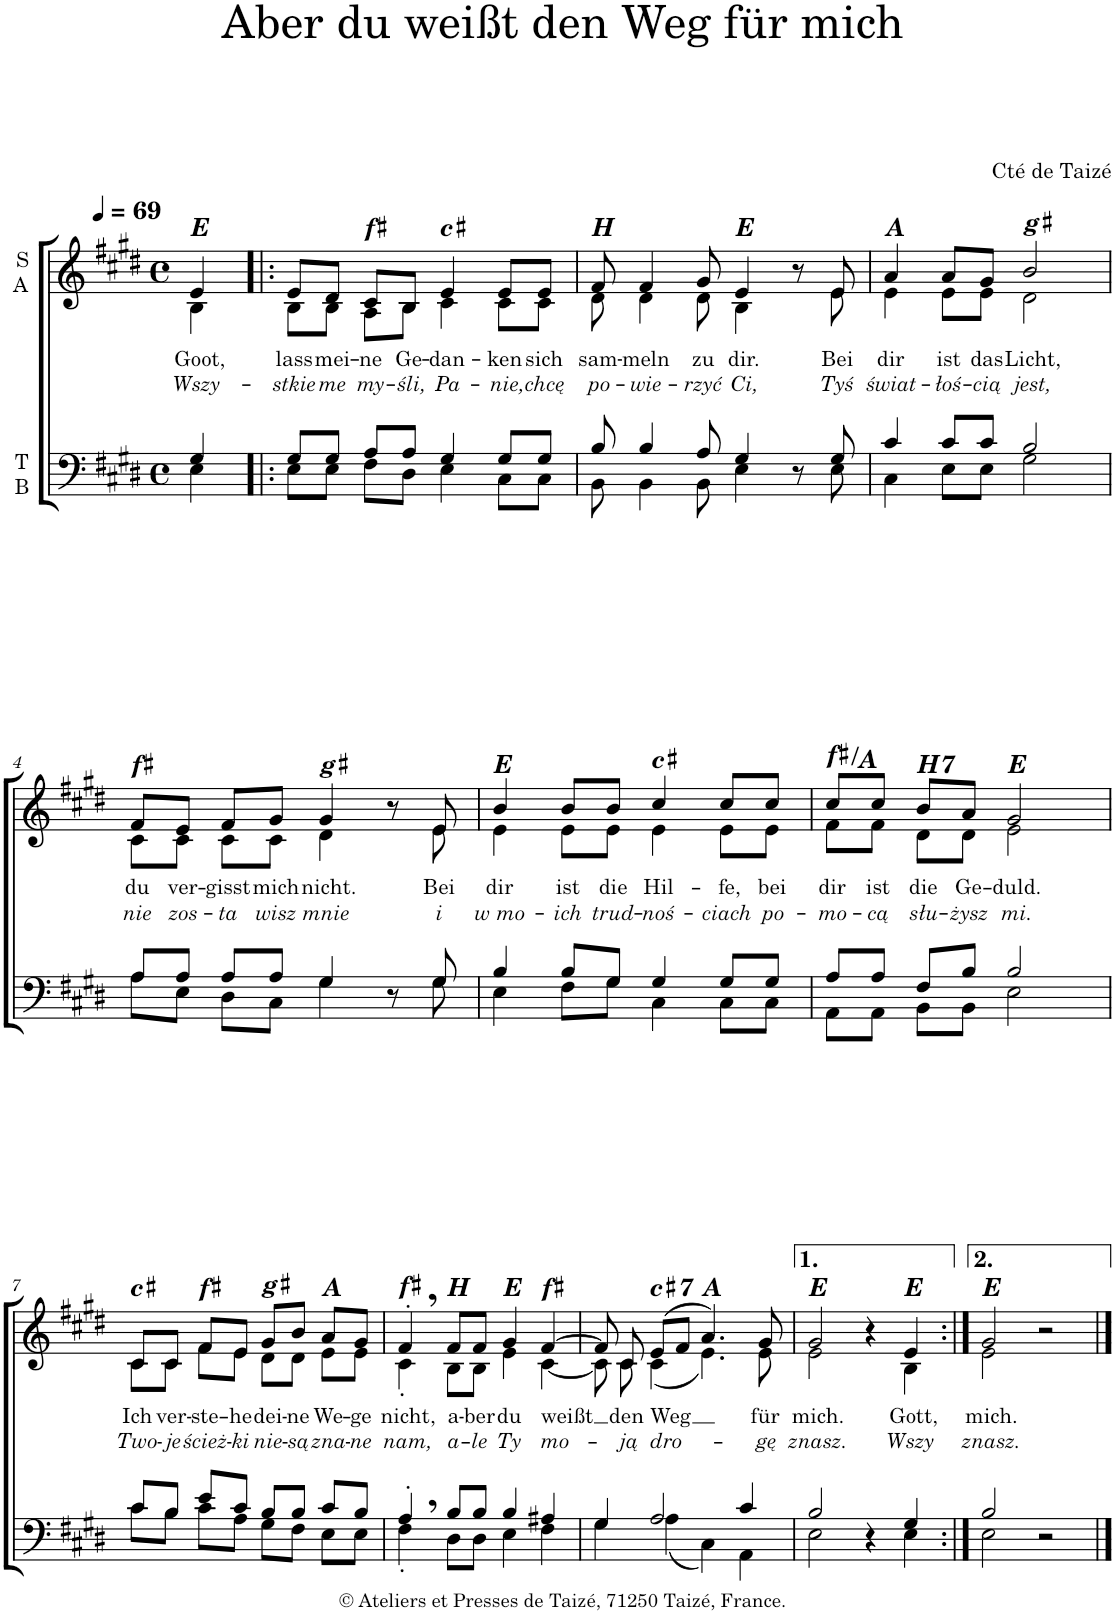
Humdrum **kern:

**kern	**kern	**text	**text	**harte
*part2	*part1	*part1	*part1	*part1
*staff2	*staff1	*staff1	*staff1	*
*I"T B	*I"S A	*	*	*
*clefF4	*clefG2	*	*	*
*k[f#c#g#d#]	*k[f#c#g#d#]	*	*	*
*M4/4	*M4/4	*	*	*
*met(c)	*met(c)	*	*	*
*MM69	*MM69	*	*	*
=	=	=	=	=
*^	*	*	*	*
!	!	!	!LO:LY:b	!LO:LY:b	!
*	*	*^	*	*	*
4G#/	4E\	4e/	4B\	Goot,	Wszy-	E:maj
=1!|:	=1!|:	=1!|:	=1!|:	=1!|:	=1!|:	=1!|:
!	!	!	!	!LO:LY:b	!LO:LY:b	!
8G#/L	8E\L	8e/L	8B\L	lass	-stkie	.
!	!	!	!	!LO:LY:b	!LO:LY:b	!
8G#/J	8E\J	8d#/J	8B\J	mei-	me	.
!	!	!	!	!LO:LY:b	!LO:LY:b	!
8A/L	8F#\L	8c#/L	8A\L	-ne	my-	F#:min
!	!	!	!	!LO:LY:b	!LO:LY:b	!
8A/J	8D#\J	8B/J	8B\J	Ge-	-śli,	.
!	!	!	!	!LO:LY:b	!LO:LY:b	!
4G#/	4E\	4e/	4c#\	-dan-	Pa-	C#:min
!	!	!	!	!LO:LY:b	!LO:LY:b	!
8G#/L	8C#\L	8e/L	8c#\L	-ken	-nie,	.
!	!	!	!	!LO:LY:b	!LO:LY:b	!
8G#/J	8C#\J	8e/J	8c#\J	sich	chcę	.
=2	=2	=2	=2	=2	=2	=2
!	!	!	!	!LO:LY:b	!LO:LY:b	!
8B/	8BB\	8f#/	8d#\	sam-	po-	B:maj
!	!	!	!	!LO:LY:b	!LO:LY:b	!
4B/	4BB\	4f#/	4d#\	-meln	-wie-	.
!	!	!	!	!LO:LY:b	!LO:LY:b	!
8A/	8BB\	8g#/	8d#\	zu	-rzyć	.
!	!	!	!	!LO:LY:b	!LO:LY:b	!
4G#/	4E\	4e/	4B\	dir.	Ci,	E:maj
8r	8r	8r	8r	.	.	.
!	!	!	!	!LO:LY:b	!LO:LY:b	!
8G#/	8E\	8e/	8e\	Bei	Tyś	.
=3	=3	=3	=3	=3	=3	=3
!	!	!	!	!LO:LY:b	!LO:LY:b	!
4c#/	4C#\	4a/	4e\	dir	świat-	A:maj
!	!	!	!	!LO:LY:b	!LO:LY:b	!
8c#/L	8E\L	8a/L	8e\L	ist	-łoś-	.
!	!	!	!	!LO:LY:b	!LO:LY:b	!
8c#/J	8E\J	8g#/J	8e\J	das	-cią	.
!	!	!	!	!LO:LY:b	!LO:LY:b	!
2B/	2G#\	2b/	2d#\	Licht,	jest,	G#:min
!!LO:LB:g=z	!!
=4	=4	=4	=4	=4	=4	=4
!	!	!	!	!LO:LY:b	!LO:LY:b	!
8A/L	8A\L	8f#/L	8c#\L	du	nie	F#:min
!	!	!	!	!LO:LY:b	!LO:LY:b	!
8A/J	8E\J	8e/J	8c#\J	ver-	zos-	.
!	!	!	!	!LO:LY:b	!LO:LY:b	!
8A/L	8D#\L	8f#/L	8c#\L	-gisst	-ta	.
!	!	!	!	!LO:LY:b	!LO:LY:b	!
8A/J	8C#\J	8g#/J	8c#\J	mich	wisz	.
!	!	!	!	!LO:LY:b	!LO:LY:b	!
4G#/	4G#\	4g#/	4d#\	nicht.	mnie	G#:min
8r	8r	8r	8r	.	.	.
!	!	!	!	!LO:LY:b	!LO:LY:b	!
8G#/	8G#\	8e/	8e\	Bei	i	.
=5	=5	=5	=5	=5	=5	=5
!	!	!	!	!LO:LY:b	!LO:LY:b	!
4B/	4E\	4b/	4e\	dir	w mo-	E:maj
!	!	!	!	!LO:LY:b	!LO:LY:b	!
8B/L	8F#\L	8b/L	8e\L	ist	-ich	.
!	!	!	!	!LO:LY:b	!LO:LY:b	!
8G#/J	8G#\J	8b/J	8e\J	die	trud-	.
!	!	!	!	!LO:LY:b	!LO:LY:b	!
4G#/	4C#\	4cc#/	4e\	Hil-	-noś-	C#:min
!	!	!	!	!LO:LY:b	!LO:LY:b	!
8G#/L	8C#\L	8cc#/L	8e\L	-fe,	-ciach	.
!	!	!	!	!LO:LY:b	!LO:LY:b	!
8G#/J	8C#\J	8cc#/J	8e\J	bei	po-	.
=6	=6	=6	=6	=6	=6	=6
!	!	!	!	!LO:LY:b	!LO:LY:b	!
8A/L	8AA\L	8cc#/L	8f#\L	dir	-mo-	F#:min/b3
!	!	!	!	!LO:LY:b	!LO:LY:b	!
8A/J	8AA\J	8cc#/J	8f#\J	ist	-cą	.
!	!	!	!	!LO:LY:b	!LO:LY:b	!LO:H:kt=7
8F#/L	8BB\L	8b/L	8d#\L	die	słu-	B:7
!	!	!	!	!LO:LY:b	!LO:LY:b	!
8B/J	8BB\J	8a/J	8d#\J	Ge-	-żysz	.
!	!	!	!	!LO:LY:b	!LO:LY:b	!
2B/	2E\	2g#/	2e\	-duld.	mi.	E:maj
!!LO:LB:g=z	!!
=7	=7	=7	=7	=7	=7	=7
!	!	!	!	!LO:LY:b	!LO:LY:b	!
8c#/L	8c#\L	8c#/L	8c#\L	Ich	Two-	C#:min
!	!	!	!	!LO:LY:b	!LO:LY:b	!
8B/J	8B\J	8c#/J	8c#\J	ver-	-je	.
!	!	!	!	!LO:LY:b	!LO:LY:b	!
8e/L	8c#\L	8f#/L	8f#\L	-ste-	ścież-	F#:min
!	!	!	!	!LO:LY:b	!LO:LY:b	!
8c#/J	8A\J	8e/J	8e\J	-he	-ki	.
!	!	!	!	!LO:LY:b	!LO:LY:b	!
8B/L	8G#\L	8g#/L	8d#\L	dei-	nie-	G#:min
!	!	!	!	!LO:LY:b	!LO:LY:b	!
8B/J	8F#\J	8b/J	8d#\J	-ne	-są	.
!	!	!	!	!LO:LY:b	!LO:LY:b	!
8c#/L	8E\L	8a/L	8e\L	We-	zna-	A:maj
!	!	!	!	!LO:LY:b	!LO:LY:b	!
8B/J	8E\J	8g#/J	8e\J	-ge	-ne	.
=8	=8	=8	=8	=8	=8	=8
!	!	!	!	!LO:LY:b	!LO:LY:b	!
4A',/	4F#'\	4f#',/	4c#'\	nicht,	nam,	F#:min
!	!	!	!	!LO:LY:b	!LO:LY:b	!
8B/L	8D#\L	8f#/L	8B\L	a-	a-	B:maj
!	!	!	!	!LO:LY:b	!LO:LY:b	!
8B/J	8D#\J	8f#/J	8B\J	-ber	-le	.
!	!	!	!	!LO:LY:b	!LO:LY:b	!
4B/	4E\	4g#/	4e\	du	Ty	E:maj
!	!	!	!	!LO:LY:b	!LO:LY:b	!
4A#X/	4F#\	[4f#/	[4c#\	weißt	mo-	F#:min
=9	=9	=9	=9	=9	=9	=9
4G#/	4G#\	8f#/]	8c#\]	.	.	.
!	!	!	!	!LO:LY:b	!LO:LY:b	!
.	.	8c#/	8c#\	den	-ją	.
!	!	!	!	!LO:LY:b	!LO:LY:b	!LO:H:kt=7
2A/	(4A\	(8e/L	(4c#\	Weg	dro-	C#:min7
.	.	8f#/J	.	.	.	.
.	4C#\)	4.a/)	4.e\)	.	.	A:maj
4c#/	4AA\	.	.	.	.	.
!	!	!	!	!LO:LY:b	!LO:LY:b	!
.	.	8g#/	8e\	für	-gę	.
=10	=10	=10	=10	=10	=10	=10
!	!	!	!	!LO:LY:b	!LO:LY:b	!
2B/	2E\	2g#/	2e\	mich.	znasz.	E:maj
4r	4r	4r	4r	.	.	.
!	!	!	!	!LO:LY:b	!LO:LY:b	!
4G#/	4E\	4e/	4B\	Gott,	Wszy	E:maj
=11:|!	=11:|!	=11:|!	=11:|!	=11:|!	=11:|!	=11:|!
!	!	!	!	!LO:LY:b	!LO:LY:b	!
2B/	2E\	2g#/	2e\	mich.	znasz.	E:maj
2r	2ryy	2r	2ryy	.	.	.
*v	*v	*	*	*	*	*
*	*v	*v	*	*	*
==	==	==	==	==
*-	*-	*-	*-	*-
